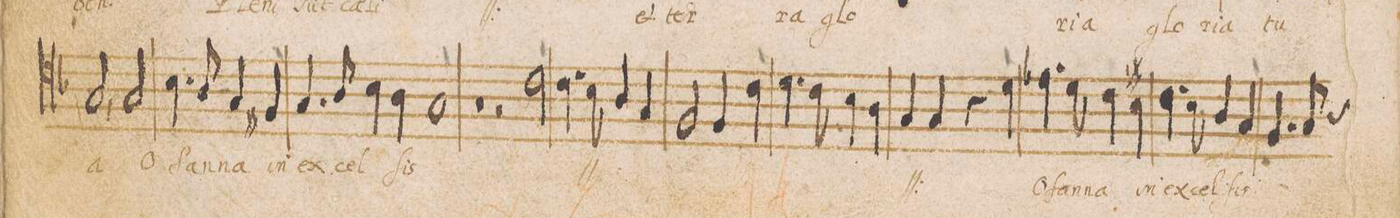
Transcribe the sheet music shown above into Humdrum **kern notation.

**kern	**text
*I"TENOR	*
*clefC4	*
*k[b-]	*
*met(C|)	*
*M2/1	*
2G,/	-a
2G/	O-
4.B-\	-san-
8A/	.
4G/	-na
4F#X/,	in
=24-	=24-
4.G/	ex-
8A/	.
4B-\	-cel-
4A\	.
1G,	-ſis
=25-	=25-
1r	.
2r	.
*	*ij
2c\	O-
=26-	=26-
4.c\	-san-
8B-\	na
4A/	in
4G/	ex-
2Fny/	-cel-
4F/	-ſis
4c\,	O-
=27-	=27-
4.d\	-san-
8c\	-na
4B-\	in
4A\	ex-
4G/	-cel-
4G/	-ſis
4r	.
*	*Xij
4d\,	O-
=28-	=28-
4.e-X\	-san-
8d\	.
4c\	-na
4Bn\	in
4.c\	ex-
8B-\	.
4A/	-cel-
4G/,	-ſis
=29-	=29-
4.F/	.
8G/	.
*custos:A	*
*-	*-
